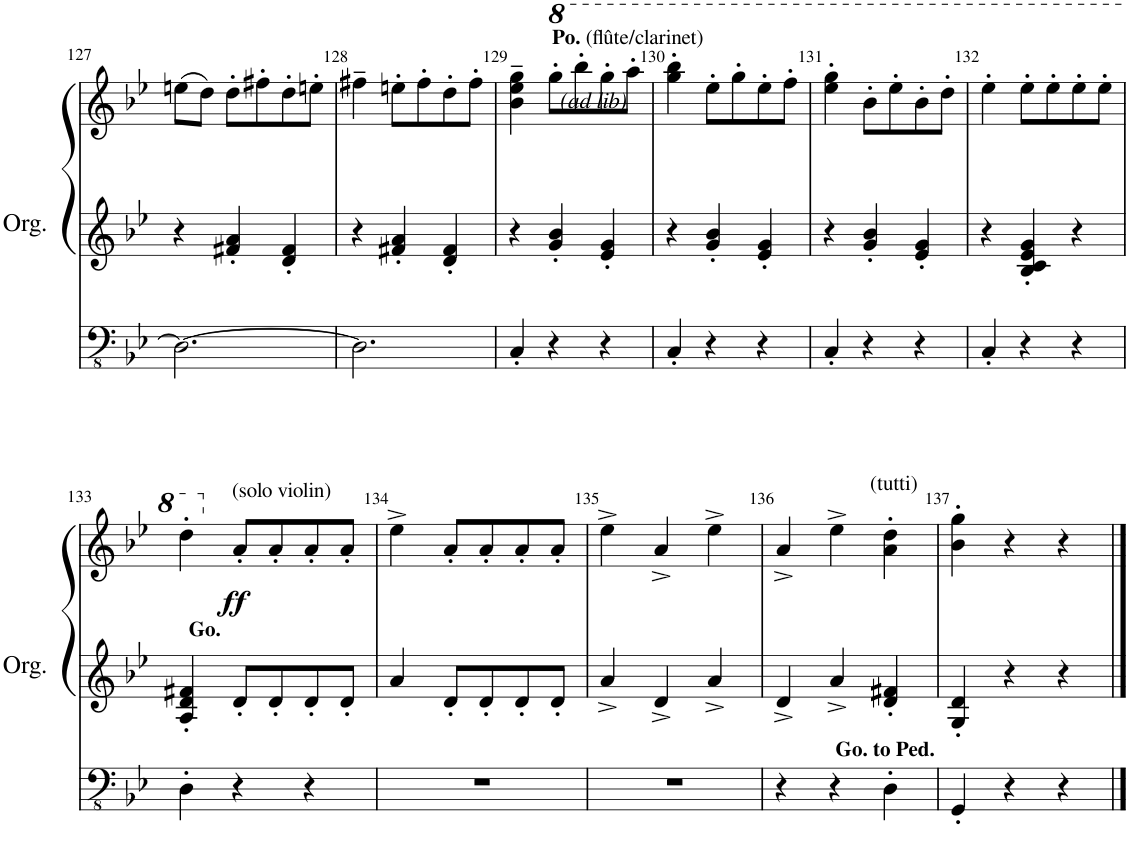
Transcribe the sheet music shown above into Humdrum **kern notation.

**kern	**kern	**kern	**dynam
*part1	*part1	*part1	*part1
*staff3	*staff2	*staff1	*staff1/2/3
*I"Orgue à tuyaux	*	*	*
*I'Org.	*	*	*
!!LO:PB:g=z
*clefFv4	*clefF4	*clefG2	*
*k[b-e-]	*k[b-e-]	*k[b-e-]	*
*M3/4	*M3/4	*M3/4	*
=127	=127	=127	=127
2.DD\_	4r	(8een\L	.
.	.	8dd\J)	.
.	4f#X/' 4a/'	8dd'\L	.
.	.	8ff#X'\	.
.	4d/' 4f#/'	8dd'\	.
.	.	8een'\J	.
=128	=128	=128	=128
2.DD\]	4r	4ff#X~\	.
.	4f#X/' 4a/'	8een'\L	.
.	.	8ff#'\	.
.	4d/' 4f#/'	8dd'\	.
.	.	8ff#'\J	.
=129	=129	=129	=129
4CC'/	4r	4b-\~ 4ee-\~ 4gg\~	.
*	*	*8va	*
!	!	!LO:TX:a:B:t=Po.	!
!	!	!LO:TX:a:t=(flûte/clarinet)	!
!	!	!LO:TX:b:i:t=(ad lib)	!
4r	4g/' 4b-/'	8ggg'\L	.
.	.	8bbb-'\	.
4r	4e-/' 4g/'	8ggg'\	.
.	.	8aaa'\J	.
=130	=130	=130	=130
4CC'/	4r	4ggg\' 4bbb-\'	.
4r	4g/' 4b-/'	8eee-'\L	.
.	.	8ggg'\	.
4r	4e-/' 4g/'	8eee-'\	.
.	.	8fff'\J	.
=131	=131	=131	=131
4CC'/	4r	4eee-\' 4ggg\'	.
4r	4g/' 4b-/'	8bb-'\L	.
.	.	8eee-'\	.
4r	4e-/' 4g/'	8bb-'\	.
.	.	8ddd'\J	.
=132	=132	=132	=132
4CC'/	4r	4eee-'\	.
4r	4B-/' 4c/' 4e-/' 4g/'	8eee-'\L	.
.	.	8eee-'\	.
4r	4r	8eee-'\	.
.	.	8eee-'\J	.
!!LO:LB:g=z
=133	=133	=133	=133
4DD'\	4A/' 4d/' 4f#X/'	4ddd'\	.
*	*	*X8va	*
!	!	!LO:TX:a:t=(solo violin)	!
!	!	!LO:TX:b:B:t=Go.	!
!	!	!	!LO:DY:b
4r	8d'/L	8a'/L	ff
.	8d'/	8a'/	.
4r	8d'/	8a'/	.
.	8d'/J	8a'/J	.
=134	=134	=134	=134
2.r	4a/	4ee-^\	.
.	8d'/L	8a'/L	.
.	8d'/	8a'/	.
.	8d'/	8a'/	.
.	8d'/J	8a'/J	.
=135	=135	=135	=135
2.r	4a^/	4ee-^\	.
.	4d^/	4a^/	.
.	4a^/	4ee-^\	.
=136	=136	=136	=136
4r	4d^/	4a^/	.
!LO:TX:a:B:t=Go. to Ped.	!	!	!
4r	4a^/	4ee-^\	.
!	!	!LO:TX:a:t=(tutti)	!
4DD'\	4d/' 4f#X/'	4a\' 4dd\'	.
=137	=137	=137	=137
4GGG'/	4G/' 4d/'	4b-\' 4gg\'	.
4r	4r	4r	.
4r	4r	4r	.
==	==	==	==
*-	*-	*-	*-
